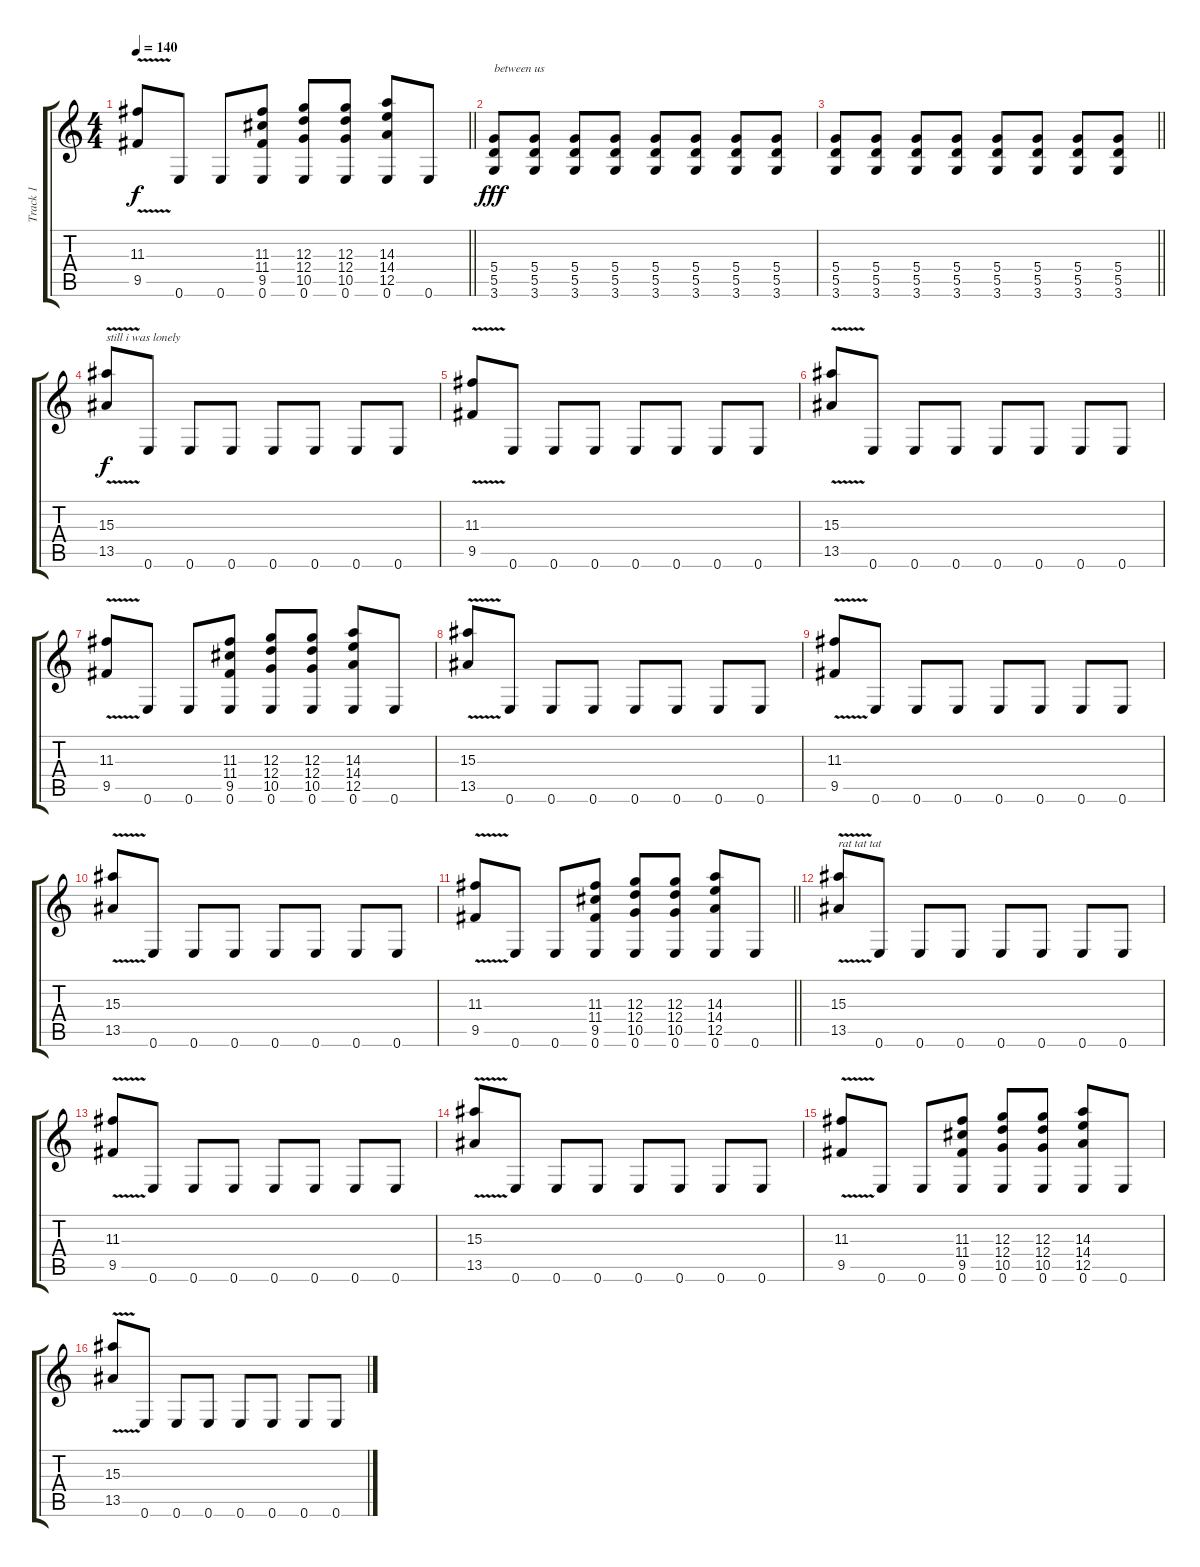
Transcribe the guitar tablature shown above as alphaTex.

\track ("Track 1" "Track 1") {instrument overdrivenguitar}
\staff {score tabs}
\tuning (E4 B3 G3 D3 A2 E2) {hide}
\ts (4 4)
\tempo 140
\clef g2
\barLineRight lightlight
\ks c
(11.3{v} 9.5).8{dy f} 0.6.8 0.6.8 (11.3 11.4 9.5 0.6).8 (12.3 12.4 10.5 0.6).8 (12.3 12.4 10.5 0.6).8 (14.3 14.4 12.5 0.6).8 0.6.8 |
\section ("" "")
(5.4 5.5 3.6).8{txt "between us" dy fff} (5.4 5.5 3.6).8 (5.4 5.5 3.6).8 (5.4 5.5 3.6).8 (5.4 5.5 3.6).8 (5.4 5.5 3.6).8 (5.4 5.5 3.6).8 (5.4 5.5 3.6).8 |
\barLineRight lightlight
(5.4 5.5 3.6).8 (5.4 5.5 3.6).8 (5.4 5.5 3.6).8 (5.4 5.5 3.6).8 (5.4 5.5 3.6).8 (5.4 5.5 3.6).8 (5.4 5.5 3.6).8 (5.4 5.5 3.6).8 |
\section ("" "")
(15.3{v} 13.5{v}).8{txt "still i was lonely" dy f} 0.6.8 0.6.8 0.6.8 0.6.8 0.6.8 0.6.8 0.6.8 |
(11.3{v} 9.5).8 0.6.8 0.6.8 0.6.8 0.6.8 0.6.8 0.6.8 0.6.8 |
(15.3{v} 13.5{v}).8 0.6.8 0.6.8 0.6.8 0.6.8 0.6.8 0.6.8 0.6.8 |
(11.3{v} 9.5).8 0.6.8 0.6.8 (11.3 11.4 9.5 0.6).8 (12.3 12.4 10.5 0.6).8 (12.3 12.4 10.5 0.6).8 (14.3 14.4 12.5 0.6).8 0.6.8 |
(15.3{v} 13.5{v}).8 0.6.8 0.6.8 0.6.8 0.6.8 0.6.8 0.6.8 0.6.8 |
(11.3{v} 9.5).8 0.6.8 0.6.8 0.6.8 0.6.8 0.6.8 0.6.8 0.6.8 |
(15.3{v} 13.5{v}).8 0.6.8 0.6.8 0.6.8 0.6.8 0.6.8 0.6.8 0.6.8 |
\barLineRight lightlight
(11.3{v} 9.5).8 0.6.8 0.6.8 (11.3 11.4 9.5 0.6).8 (12.3 12.4 10.5 0.6).8 (12.3 12.4 10.5 0.6).8 (14.3 14.4 12.5 0.6).8 0.6.8 |
\section ("" "")
(15.3{v} 13.5{v}).8{txt "rat tat tat"} 0.6.8 0.6.8 0.6.8 0.6.8 0.6.8 0.6.8 0.6.8 |
(11.3{v} 9.5).8 0.6.8 0.6.8 0.6.8 0.6.8 0.6.8 0.6.8 0.6.8 |
(15.3{v} 13.5{v}).8 0.6.8 0.6.8 0.6.8 0.6.8 0.6.8 0.6.8 0.6.8 |
(11.3{v} 9.5).8 0.6.8 0.6.8 (11.3 11.4 9.5 0.6).8 (12.3 12.4 10.5 0.6).8 (12.3 12.4 10.5 0.6).8 (14.3 14.4 12.5 0.6).8 0.6.8 |
(15.3{v} 13.5{v}).8 0.6.8 0.6.8 0.6.8 0.6.8 0.6.8 0.6.8 0.6.8
